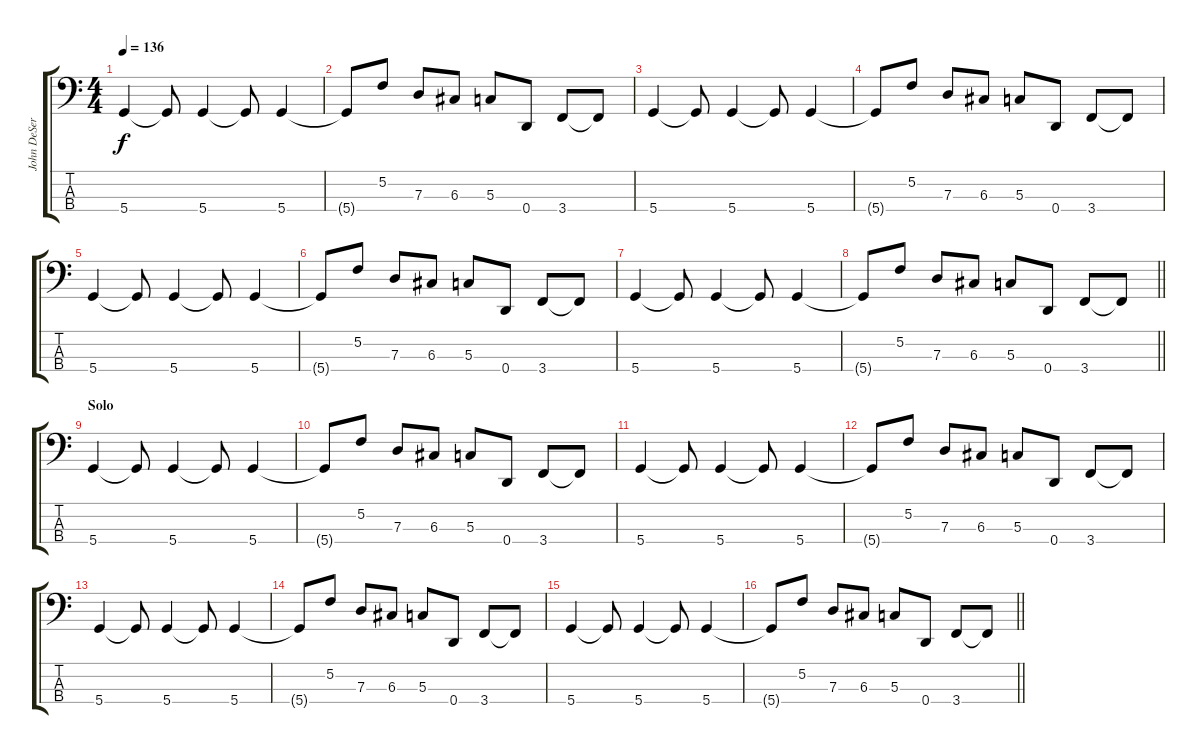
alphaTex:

\track ("John DeServio" "John DeSer") {instrument electricbassfinger}
\staff {score tabs}
\tuning (F2 C2 G1 D1) {hide}
\ts (4 4)
\tempo 136
\clef f4
\ks c
5.4.4{dy f} 5.4{t}.8 5.4.4 5.4{t}.8 5.4.4 |
5.4{t}.8 5.2.8 7.3.8 6.3.8 5.3.8 0.4.8 3.4.8 3.4{t}.8 |
5.4.4 5.4{t}.8 5.4.4 5.4{t}.8 5.4.4 |
5.4{t}.8 5.2.8 7.3.8 6.3.8 5.3.8 0.4.8 3.4.8 3.4{t}.8 |
5.4.4 5.4{t}.8 5.4.4 5.4{t}.8 5.4.4 |
5.4{t}.8 5.2.8 7.3.8 6.3.8 5.3.8 0.4.8 3.4.8 3.4{t}.8 |
5.4.4 5.4{t}.8 5.4.4 5.4{t}.8 5.4.4 |
\barLineRight lightlight
5.4{t}.8 5.2.8 7.3.8 6.3.8 5.3.8 0.4.8 3.4.8 3.4{t}.8 |
\section ("" "Solo")
5.4.4 5.4{t}.8 5.4.4 5.4{t}.8 5.4.4 |
5.4{t}.8 5.2.8 7.3.8 6.3.8 5.3.8 0.4.8 3.4.8 3.4{t}.8 |
5.4.4 5.4{t}.8 5.4.4 5.4{t}.8 5.4.4 |
5.4{t}.8 5.2.8 7.3.8 6.3.8 5.3.8 0.4.8 3.4.8 3.4{t}.8 |
5.4.4 5.4{t}.8 5.4.4 5.4{t}.8 5.4.4 |
5.4{t}.8 5.2.8 7.3.8 6.3.8 5.3.8 0.4.8 3.4.8 3.4{t}.8 |
5.4.4 5.4{t}.8 5.4.4 5.4{t}.8 5.4.4 |
\barLineRight lightlight
5.4{t}.8 5.2.8 7.3.8 6.3.8 5.3.8 0.4.8 3.4.8 3.4{t}.8
